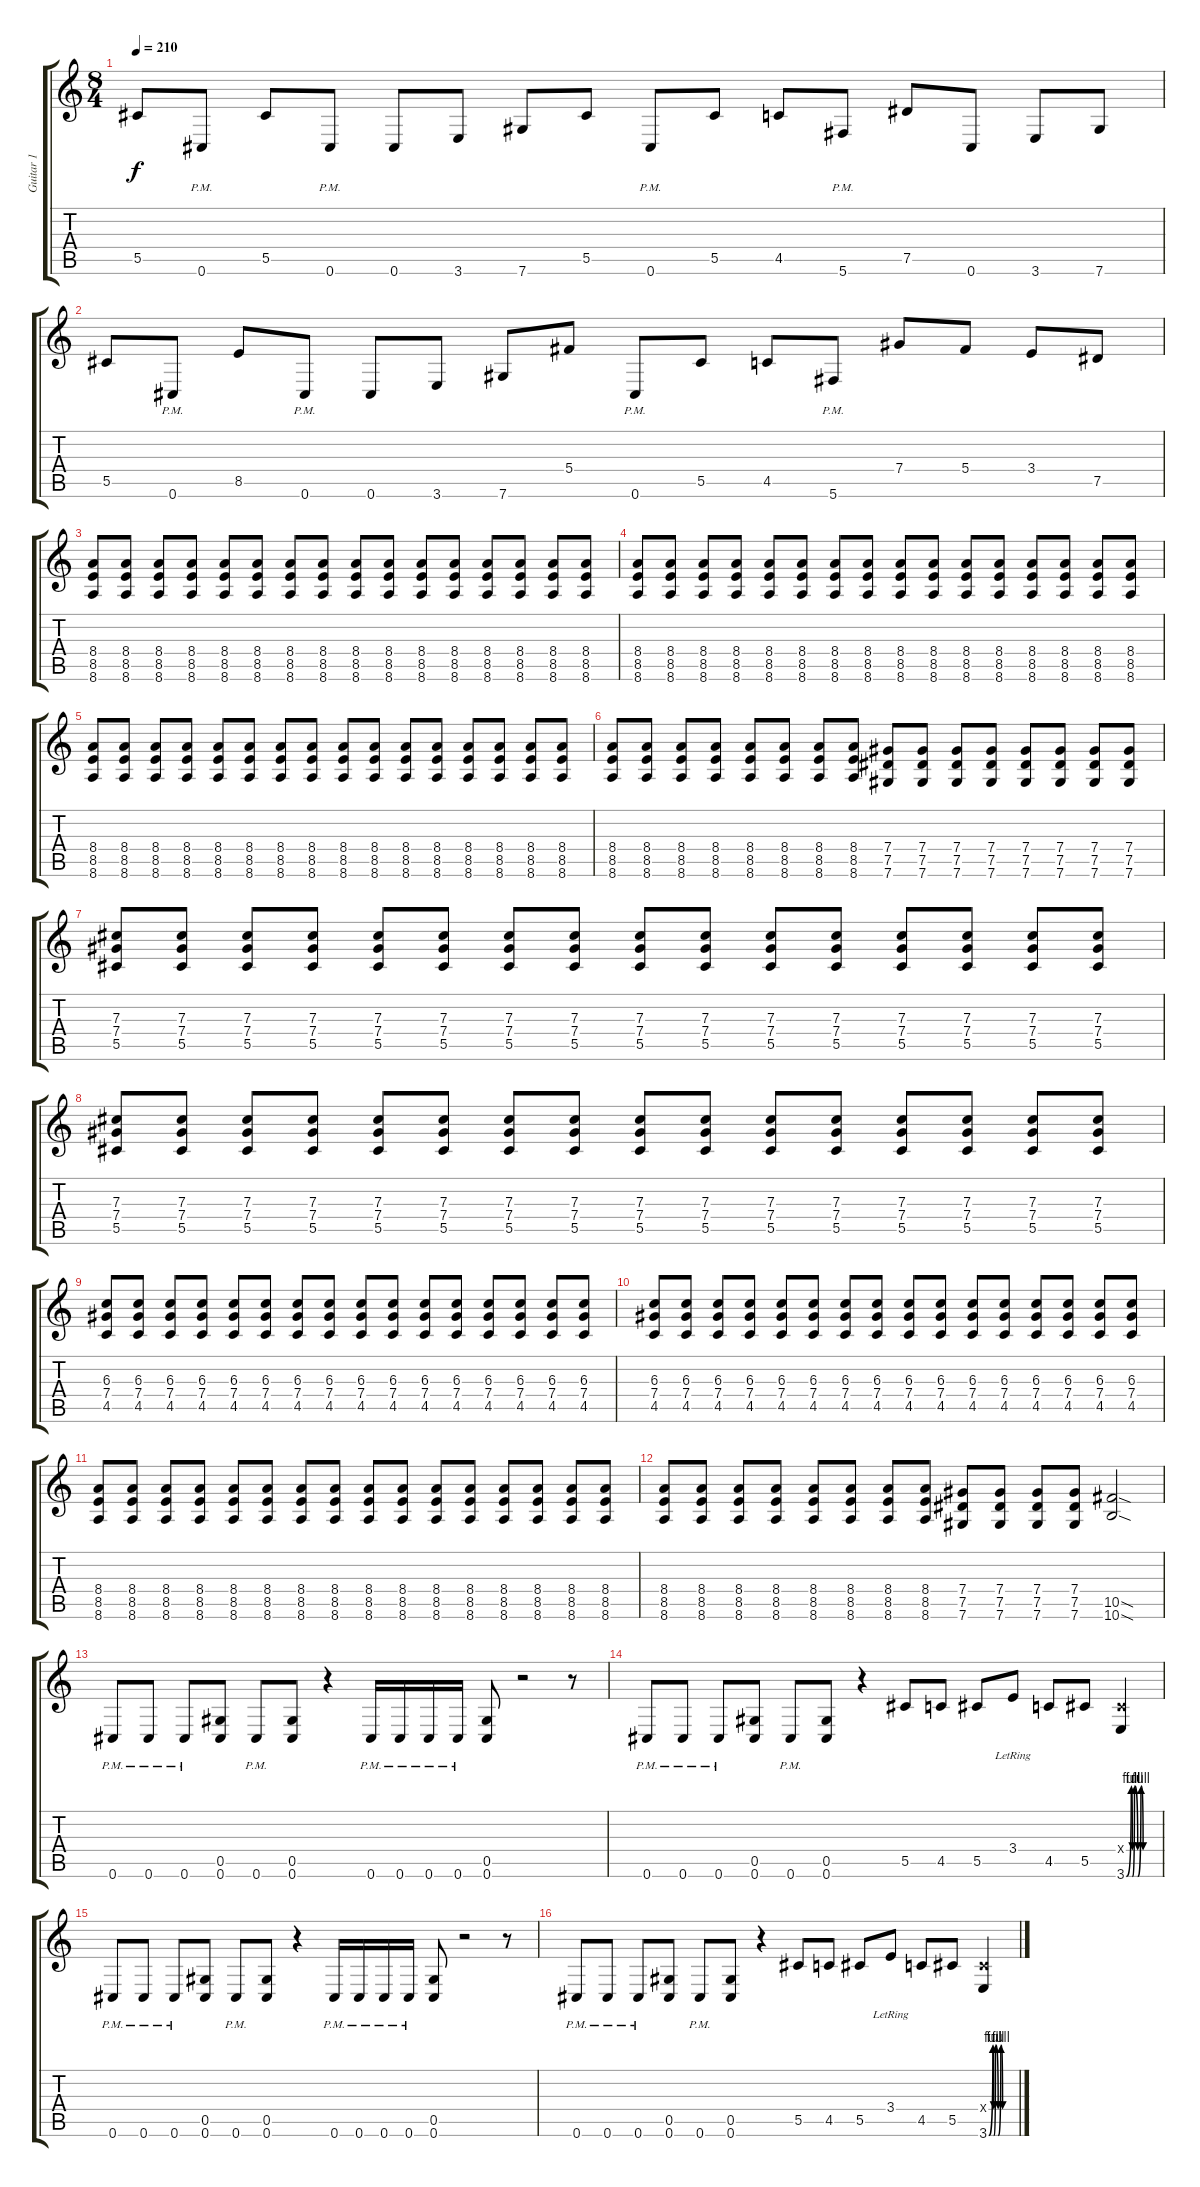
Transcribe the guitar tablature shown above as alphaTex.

\track ("Guitar 1" "Guitar 1") {instrument distortionguitar}
\staff {score tabs}
\tuning (Eb4 Bb3 Gb3 Db3 Ab2 Db2) {hide}
\ts (8 4)
\tempo 210
\clef g2
\ks c
5.5.8{dy f} 0.6{pm}.8 5.5.8 0.6{pm}.8 0.6.8 3.6.8 7.6.8 5.5.8 0.6{pm}.8 5.5.8 4.5.8 5.6{pm}.8 7.5.8 0.6.8 3.6.8 7.6.8 |
5.5.8 0.6{pm}.8 8.5.8 0.6{pm}.8 0.6.8 3.6.8 7.6.8 5.4.8 0.6{pm}.8 5.5.8 4.5.8 5.6{pm}.8 7.4.8 5.4.8 3.4.8 7.5.8 |
(8.4 8.5 8.6).8 (8.4 8.5 8.6).8 (8.4 8.5 8.6).8 (8.4 8.5 8.6).8 (8.4 8.5 8.6).8 (8.4 8.5 8.6).8 (8.4 8.5 8.6).8 (8.4 8.5 8.6).8 (8.4 8.5 8.6).8 (8.4 8.5 8.6).8 (8.4 8.5 8.6).8 (8.4 8.5 8.6).8 (8.4 8.5 8.6).8 (8.4 8.5 8.6).8 (8.4 8.5 8.6).8 (8.4 8.5 8.6).8 |
(8.4 8.5 8.6).8 (8.4 8.5 8.6).8 (8.4 8.5 8.6).8 (8.4 8.5 8.6).8 (8.4 8.5 8.6).8 (8.4 8.5 8.6).8 (8.4 8.5 8.6).8 (8.4 8.5 8.6).8 (8.4 8.5 8.6).8 (8.4 8.5 8.6).8 (8.4 8.5 8.6).8 (8.4 8.5 8.6).8 (8.4 8.5 8.6).8 (8.4 8.5 8.6).8 (8.4 8.5 8.6).8 (8.4 8.5 8.6).8 |
(8.4 8.5 8.6).8 (8.4 8.5 8.6).8 (8.4 8.5 8.6).8 (8.4 8.5 8.6).8 (8.4 8.5 8.6).8 (8.4 8.5 8.6).8 (8.4 8.5 8.6).8 (8.4 8.5 8.6).8 (8.4 8.5 8.6).8 (8.4 8.5 8.6).8 (8.4 8.5 8.6).8 (8.4 8.5 8.6).8 (8.4 8.5 8.6).8 (8.4 8.5 8.6).8 (8.4 8.5 8.6).8 (8.4 8.5 8.6).8 |
(8.4 8.5 8.6).8 (8.4 8.5 8.6).8 (8.4 8.5 8.6).8 (8.4 8.5 8.6).8 (8.4 8.5 8.6).8 (8.4 8.5 8.6).8 (8.4 8.5 8.6).8 (8.4 8.5 8.6).8 (7.4 7.5 7.6).8 (7.4 7.5 7.6).8 (7.4 7.5 7.6).8 (7.4 7.5 7.6).8 (7.4 7.5 7.6).8 (7.4 7.5 7.6).8 (7.4 7.5 7.6).8 (7.4 7.5 7.6).8 |
(7.3 7.4 5.5).8 (7.3 7.4 5.5).8 (7.3 7.4 5.5).8 (7.3 7.4 5.5).8 (7.3 7.4 5.5).8 (7.3 7.4 5.5).8 (7.3 7.4 5.5).8 (7.3 7.4 5.5).8 (7.3 7.4 5.5).8 (7.3 7.4 5.5).8 (7.3 7.4 5.5).8 (7.3 7.4 5.5).8 (7.3 7.4 5.5).8 (7.3 7.4 5.5).8 (7.3 7.4 5.5).8 (7.3 7.4 5.5).8 |
(7.3 7.4 5.5).8 (7.3 7.4 5.5).8 (7.3 7.4 5.5).8 (7.3 7.4 5.5).8 (7.3 7.4 5.5).8 (7.3 7.4 5.5).8 (7.3 7.4 5.5).8 (7.3 7.4 5.5).8 (7.3 7.4 5.5).8 (7.3 7.4 5.5).8 (7.3 7.4 5.5).8 (7.3 7.4 5.5).8 (7.3 7.4 5.5).8 (7.3 7.4 5.5).8 (7.3 7.4 5.5).8 (7.3 7.4 5.5).8 |
(6.3 7.4 4.5).8 (6.3 7.4 4.5).8 (6.3 7.4 4.5).8 (6.3 7.4 4.5).8 (6.3 7.4 4.5).8 (6.3 7.4 4.5).8 (6.3 7.4 4.5).8 (6.3 7.4 4.5).8 (6.3 7.4 4.5).8 (6.3 7.4 4.5).8 (6.3 7.4 4.5).8 (6.3 7.4 4.5).8 (6.3 7.4 4.5).8 (6.3 7.4 4.5).8 (6.3 7.4 4.5).8 (6.3 7.4 4.5).8 |
(6.3 7.4 4.5).8 (6.3 7.4 4.5).8 (6.3 7.4 4.5).8 (6.3 7.4 4.5).8 (6.3 7.4 4.5).8 (6.3 7.4 4.5).8 (6.3 7.4 4.5).8 (6.3 7.4 4.5).8 (6.3 7.4 4.5).8 (6.3 7.4 4.5).8 (6.3 7.4 4.5).8 (6.3 7.4 4.5).8 (6.3 7.4 4.5).8 (6.3 7.4 4.5).8 (6.3 7.4 4.5).8 (6.3 7.4 4.5).8 |
(8.4 8.5 8.6).8 (8.4 8.5 8.6).8 (8.4 8.5 8.6).8 (8.4 8.5 8.6).8 (8.4 8.5 8.6).8 (8.4 8.5 8.6).8 (8.4 8.5 8.6).8 (8.4 8.5 8.6).8 (8.4 8.5 8.6).8 (8.4 8.5 8.6).8 (8.4 8.5 8.6).8 (8.4 8.5 8.6).8 (8.4 8.5 8.6).8 (8.4 8.5 8.6).8 (8.4 8.5 8.6).8 (8.4 8.5 8.6).8 |
(8.4 8.5 8.6).8 (8.4 8.5 8.6).8 (8.4 8.5 8.6).8 (8.4 8.5 8.6).8 (8.4 8.5 8.6).8 (8.4 8.5 8.6).8 (8.4 8.5 8.6).8 (8.4 8.5 8.6).8 (7.4 7.5 7.6).8 (7.4 7.5 7.6).8 (7.4 7.5 7.6).8 (7.4 7.5 7.6).8 (10.5{sod} 10.6{sod}).2 |
0.6{pm}.8 0.6{pm}.8 0.6{pm}.8 (0.5 0.6).8 0.6{pm}.8 (0.5 0.6).8 r.4 0.6{pm}.16 0.6{pm}.16 0.6{pm}.16 0.6{pm}.16 (0.5 0.6).8 r.2 r.8 |
0.6{pm}.8 0.6{pm}.8 0.6{pm}.8 (0.5 0.6).8 0.6{pm}.8 (0.5 0.6).8 r.4 5.5.8 4.5.8 5.5.8 3.4{lr}.8 4.5.8 5.5.8 (0.4{x} 3.6{be (custom 0 0 9 4 11 0 15 4 21 0 27 4 31 0 44 0 55 0 60 0)}).4 |
0.6{pm}.8 0.6{pm}.8 0.6{pm}.8 (0.5 0.6).8 0.6{pm}.8 (0.5 0.6).8 r.4 0.6{pm}.16 0.6{pm}.16 0.6{pm}.16 0.6{pm}.16 (0.5 0.6).8 r.2 r.8 |
0.6{pm}.8 0.6{pm}.8 0.6{pm}.8 (0.5 0.6).8 0.6{pm}.8 (0.5 0.6).8 r.4 5.5.8 4.5.8 5.5.8 3.4{lr}.8 4.5.8 5.5.8 (0.4{x} 3.6{be (custom 0 0 9 4 11 0 15 4 21 0 27 4 31 0 44 0 55 0 60 0)}).4
